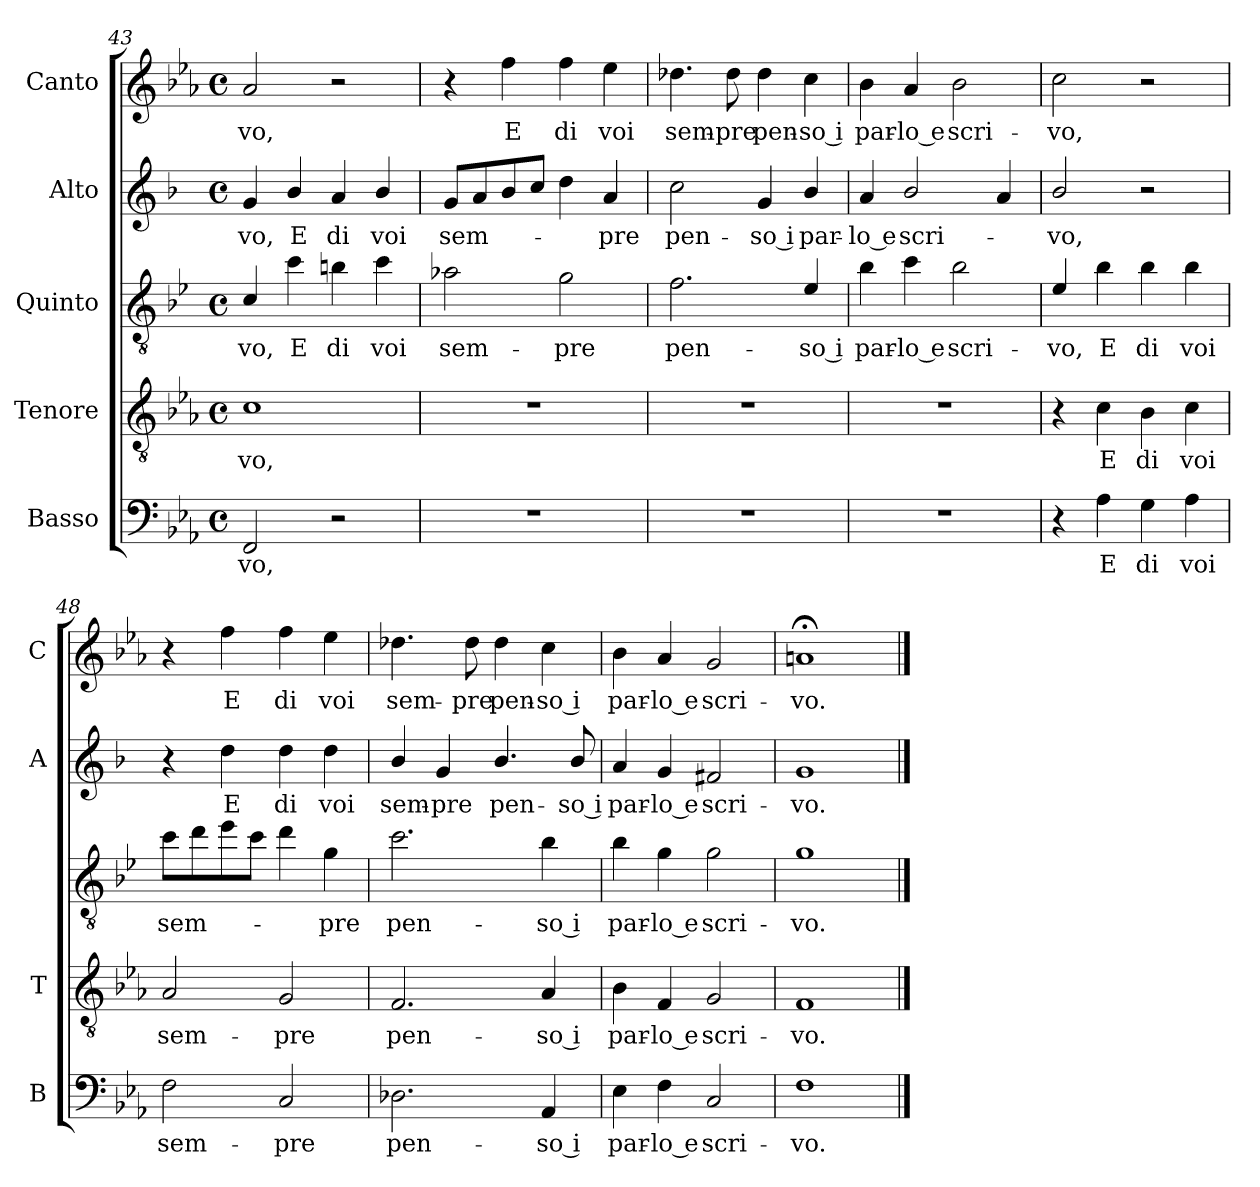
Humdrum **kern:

**kern	**text	**kern	**text	**kern	**text	**kern	**text	**kern	**text
*part5	*part5	*part4	*part4	*part3	*part3	*part2	*part2	*part1	*part1
*staff5	*staff5	*staff4	*staff4	*staff3	*staff3	*staff2	*staff2	*staff1	*staff1
*I"Basso	*	*I"Tenore	*	*I"Quinto	*	*I"Alto	*	*I"Canto	*
*I'B	*	*I'T	*	*	*	*I'A	*	*I'C	*
*clefF4	*	*clefGv2	*	*clefGv2	*	*clefG2	*	*clefG2	*
*	*	*	*	*ITrd4c7	*	*ITrd1c2	*	*	*
*k[b-e-a-]	*	*k[b-e-a-]	*	*k[b-e-a-]	*	*k[b-e-a-]	*	*k[b-e-a-]	*
*E-:	*	*E-:	*	*E-:	*	*E-:	*	*E-:	*
*M4/4	*	*M4/4	*	*M4/4	*	*M4/4	*	*M4/4	*
*met(c)	*	*met(c)	*	*met(c)	*	*met(c)	*	*met(c)	*
=43	=43	=43	=43	=43	=43	=43	=43	=43	=43
!	!LO:LY:b	!	!LO:LY:b	!	!LO:LY:b	!	!LO:LY:b	!	!LO:LY:b
2FF/	-vo,	1c	-vo,	4F/	-vo,	4f/	-vo,	2a-/	-vo,
!	!	!	!	!	!LO:LY:b	!	!LO:LY:b	!	!
.	.	.	.	4f\	E	4a-/	E	.	.
!	!	!	!	!	!LO:LY:b	!	!LO:LY:b	!	!
2r	.	.	.	4en\	di	4g/	di	2r	.
!	!	!	!	!	!LO:LY:b	!	!LO:LY:b	!	!
.	.	.	.	4f\	voi	4a-/	voi	.	.
=44	=44	=44	=44	=44	=44	=44	=44	=44	=44
!	!	!	!	!	!LO:LY:b	!	!LO:LY:b	!	!
1r	.	1r	.	2d-X\	sem-	8f/L	sem-	4r	.
.	.	.	.	.	.	8g/	.	.	.
!	!	!	!	!	!	!	!	!	!LO:LY:b
.	.	.	.	.	.	8a-/	.	4ff\	E
.	.	.	.	.	.	8b-/J	.	.	.
!	!	!	!	!	!LO:LY:b	!	!	!	!LO:LY:b
.	.	.	.	2c\	-pre	4cc\	.	4ff\	di
!	!	!	!	!	!	!	!LO:LY:b	!	!LO:LY:b
.	.	.	.	.	.	4g/	-pre	4ee-\	voi
=45	=45	=45	=45	=45	=45	=45	=45	=45	=45
!	!	!	!	!	!LO:LY:b	!	!LO:LY:b	!	!LO:LY:b
1r	.	1r	.	2.B-\	pen-	2b-\	pen-	4.dd-X\	sem-
!	!	!	!	!	!	!	!	!	!LO:LY:b
.	.	.	.	.	.	.	.	8dd-\	-pre
!	!	!	!	!	!	!	!LO:LY:b	!	!LO:LY:b
.	.	.	.	.	.	4f/	-so i	4dd-\	pen-
!	!	!	!	!	!LO:LY:b	!	!LO:LY:b	!	!LO:LY:b
.	.	.	.	4A-/	-so i	4a-/	par-	4cc\	-so i
!!LO:LB:g=z
=46	=46	=46	=46	=46	=46	=46	=46	=46	=46
!	!	!	!	!	!LO:LY:b	!	!LO:LY:b	!	!LO:LY:b
1r	.	1r	.	4e-\	par-	4g/	-lo e	4b-\	par-
!	!	!	!	!	!LO:LY:b	!	!LO:LY:b	!	!LO:LY:b
.	.	.	.	4f\	-lo e	2a-/	scri-	4a-/	-lo e
!	!	!	!	!	!LO:LY:b	!	!	!	!LO:LY:b
.	.	.	.	2e-\	scri-	.	.	2b-\	scri-
.	.	.	.	.	.	4g/	.	.	.
=47	=47	=47	=47	=47	=47	=47	=47	=47	=47
!	!	!	!	!	!LO:LY:b	!	!LO:LY:b	!	!LO:LY:b
4r	.	4r	.	4A-/	-vo,	2a-/	-vo,	2cc\	-vo,
!	!LO:LY:b	!	!LO:LY:b	!	!LO:LY:b	!	!	!	!
4A-\	E	4c\	E	4e-\	E	.	.	.	.
!	!LO:LY:b	!	!LO:LY:b	!	!LO:LY:b	!	!	!	!
4G\	di	4B-\	di	4e-\	di	2r	.	2r	.
!	!LO:LY:b	!	!LO:LY:b	!	!LO:LY:b	!	!	!	!
4A-\	voi	4c\	voi	4e-\	voi	.	.	.	.
=48	=48	=48	=48	=48	=48	=48	=48	=48	=48
!	!LO:LY:b	!	!LO:LY:b	!	!LO:LY:b	!	!	!	!
2F\	sem-	2A-/	sem-	8f\L	sem-	4r	.	4r	.
.	.	.	.	8g\	.	.	.	.	.
!	!	!	!	!	!	!	!LO:LY:b	!	!LO:LY:b
.	.	.	.	8a-\	.	4cc\	E	4ff\	E
.	.	.	.	8f\J	.	.	.	.	.
!	!LO:LY:b	!	!LO:LY:b	!	!	!	!LO:LY:b	!	!LO:LY:b
2C/	-pre	2G/	-pre	4g\	.	4cc\	di	4ff\	di
!	!	!	!	!	!LO:LY:b	!	!LO:LY:b	!	!LO:LY:b
.	.	.	.	4c\	-pre	4cc\	voi	4ee-\	voi
=49	=49	=49	=49	=49	=49	=49	=49	=49	=49
!	!LO:LY:b	!	!LO:LY:b	!	!LO:LY:b	!	!LO:LY:b	!	!LO:LY:b
2.D-X\	pen-	2.F/	pen-	2.f\	pen-	4a-/	sem-	4.dd-X\	sem-
!	!	!	!	!	!	!	!LO:LY:b	!	!
.	.	.	.	.	.	4f/	-pre	.	.
!	!	!	!	!	!	!	!	!	!LO:LY:b
.	.	.	.	.	.	.	.	8dd-\	-pre
!	!	!	!	!	!	!	!LO:LY:b	!	!LO:LY:b
.	.	.	.	.	.	4.a-/	pen-	4dd-\	pen-
!	!LO:LY:b	!	!LO:LY:b	!	!LO:LY:b	!	!	!	!LO:LY:b
4AA-/	-so i	4A-/	-so i	4e-\	-so i	.	.	4cc\	-so i
!	!	!	!	!	!	!	!LO:LY:b	!	!
.	.	.	.	.	.	8a-/	-so i	.	.
=50	=50	=50	=50	=50	=50	=50	=50	=50	=50
!	!LO:LY:b	!	!LO:LY:b	!	!LO:LY:b	!	!LO:LY:b	!	!LO:LY:b
4E-\	par-	4B-\	par-	4e-\	par-	4g/	par-	4b-\	par-
!	!LO:LY:b	!	!LO:LY:b	!	!LO:LY:b	!	!LO:LY:b	!	!LO:LY:b
4F\	-lo e	4F/	-lo e	4c\	-lo e	4f/	-lo e	4a-/	-lo e
!	!LO:LY:b	!	!LO:LY:b	!	!LO:LY:b	!	!LO:LY:b	!	!LO:LY:b
2C/	scri-	2G/	scri-	2c\	scri-	2en/	scri-	2g/	scri-
=51	=51	=51	=51	=51	=51	=51	=51	=51	=51
!	!LO:LY:b	!	!LO:LY:b	!	!LO:LY:b	!	!LO:LY:b	!	!LO:LY:b
1F	-vo.	1F	-vo.	1c	-vo.	1f	-vo.	1an;<	-vo.
==	==	==	==	==	==	==	==	==	==
*-	*-	*-	*-	*-	*-	*-	*-	*-	*-
